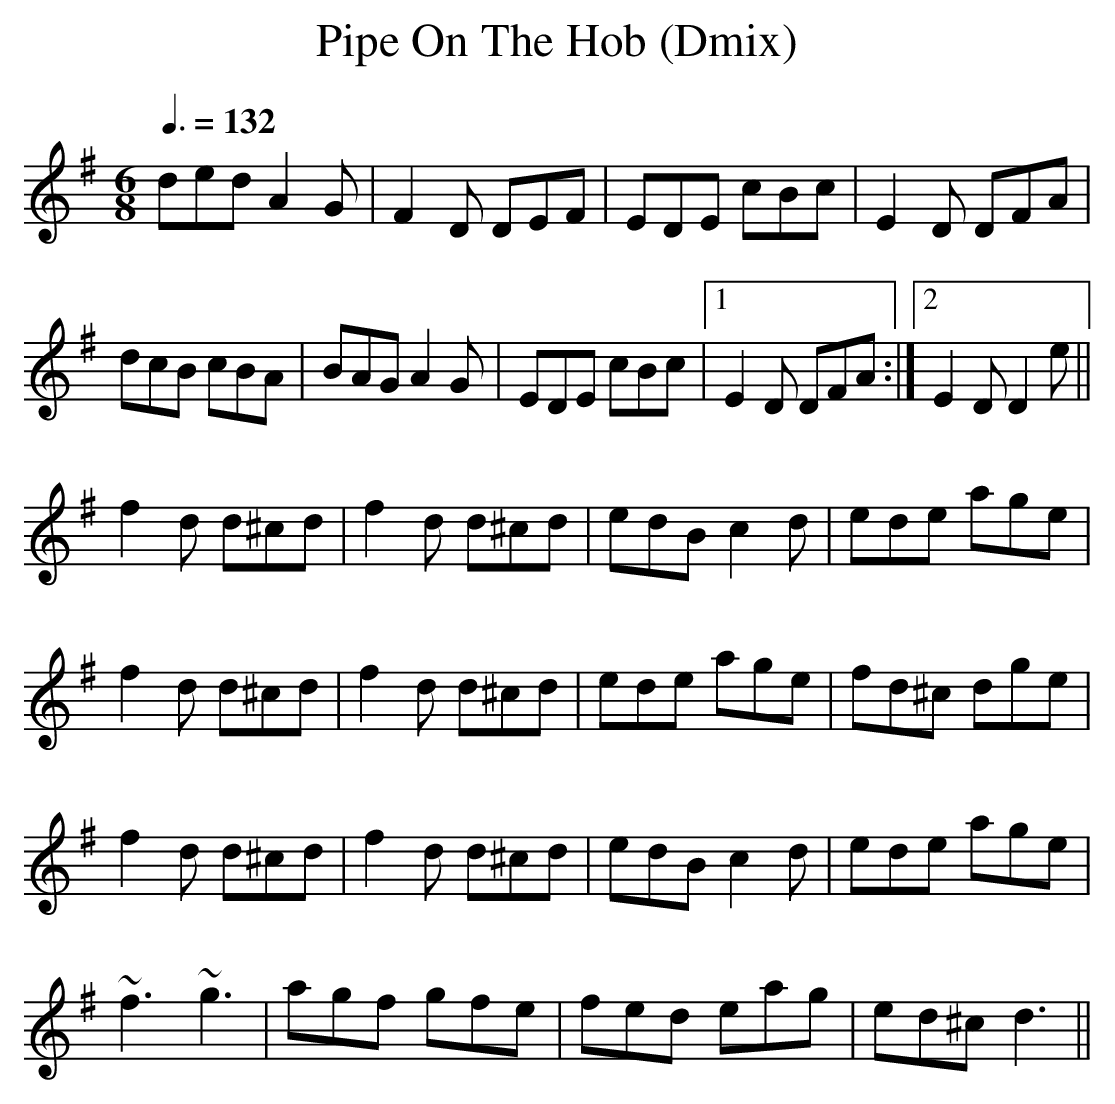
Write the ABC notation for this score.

X:1
T:Pipe On The Hob (Dmix)
Q:3/8=132
M:6/8
L:1/8
K:Dmix
ded A2G|F2D DEF|EDE cBc|E2D DFA|
dcB cBA|BAG A2G|EDE cBc|1E2D DFA:|2E2D D2e||
f2d d^cd|f2d d^cd|edB c2d|ede age|
f2d d^cd|f2d d^cd|ede age|fd^c dge|
f2d d^cd|f2d d^cd|edB c2d|ede age|
~f3 ~g3|agf gfe|fed eag|ed^c d3||
